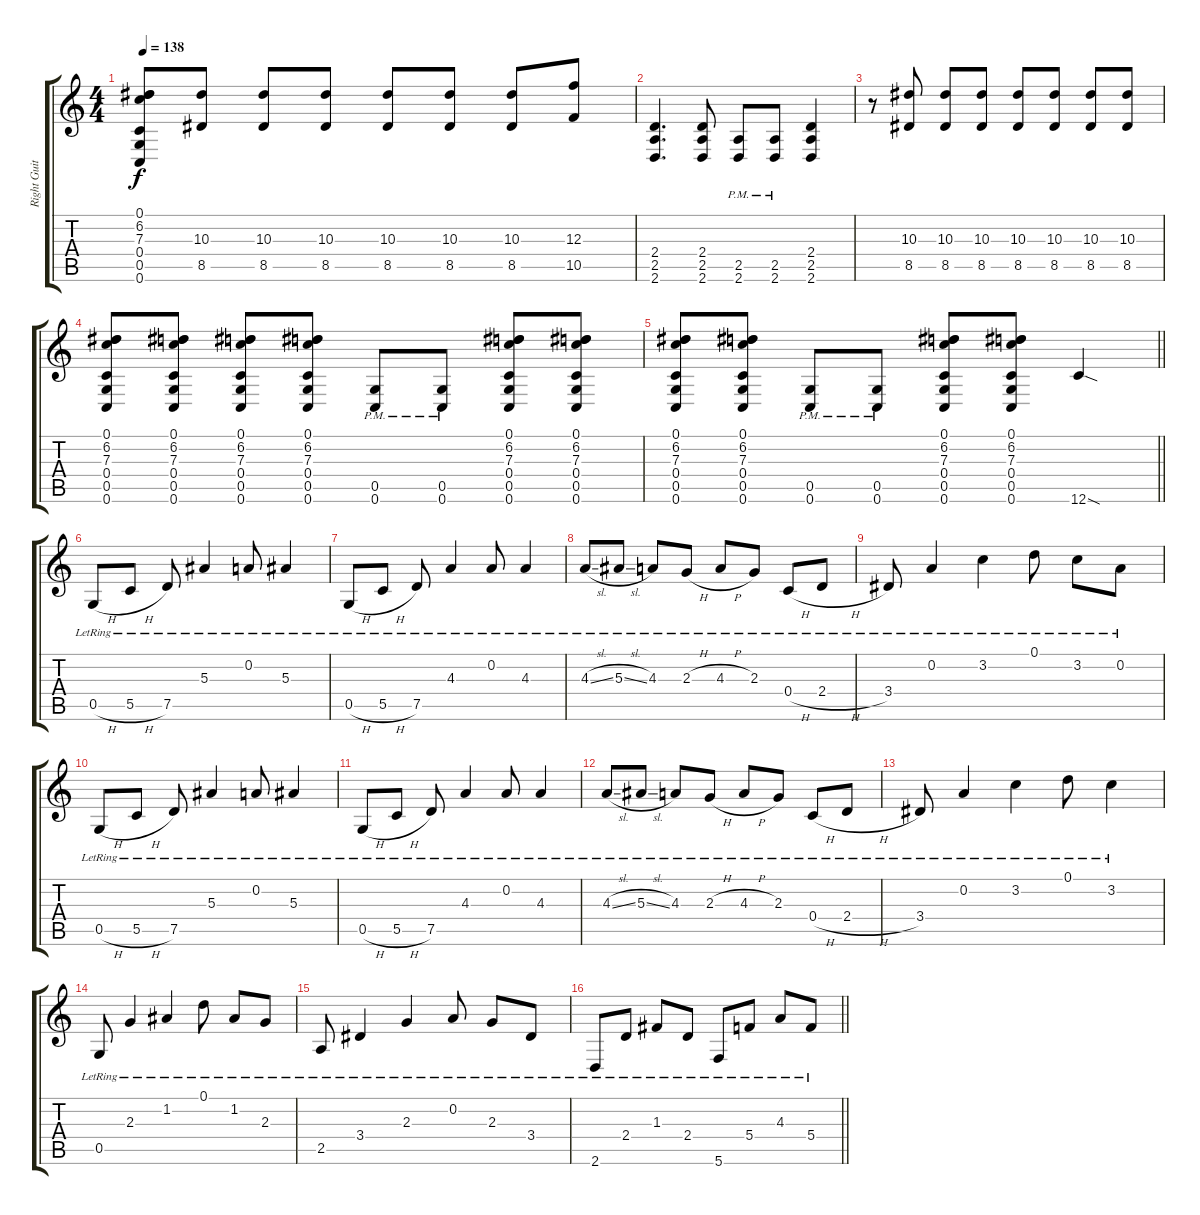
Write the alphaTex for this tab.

\track ("Right Guitar " "Right Guit") {instrument distortionguitar}
\staff {score tabs}
\tuning (D4 A3 F3 C3 G2 C2) {hide}
\ts (4 4)
\tempo 138
\clef g2
\ks c
(0.1{t} 6.2{t} 7.3{t} 0.4{t} 0.5{t} 0.6{t}).8{dy f} (10.3 8.5).8 (10.3 8.5).8 (10.3 8.5).8 (10.3 8.5).8 (10.3 8.5).8 (10.3 8.5).8 (12.3 10.5).8 |
(2.4 2.5 2.6).4{d} (2.4 2.5 2.6).8 (2.5{pm} 2.6{pm}).8 (2.5{pm} 2.6{pm}).8 (2.4 2.5 2.6).4 |
r.8 (10.3 8.5).8 (10.3 8.5).8 (10.3 8.5).8 (10.3 8.5).8 (10.3 8.5).8 (10.3 8.5).8 (10.3 8.5).8 |
(0.1 6.2 7.3 0.4 0.5 0.6).8 (0.1 6.2 7.3 0.4 0.5 0.6).8 (0.1 6.2 7.3 0.4 0.5 0.6).8 (0.1 6.2 7.3 0.4 0.5 0.6).8 (0.5{pm} 0.6{pm}).8 (0.5{pm} 0.6{pm}).8 (0.1 6.2 7.3 0.4 0.5 0.6).8 (0.1 6.2 7.3 0.4 0.5 0.6).8 |
\barLineRight lightlight
(0.1 6.2 7.3 0.4 0.5 0.6).8 (0.1 6.2 7.3 0.4 0.5 0.6).8 (0.5{pm} 0.6{pm}).8 (0.5{pm} 0.6{pm}).8 (0.1 6.2 7.3 0.4 0.5 0.6).8 (0.1 6.2 7.3 0.4 0.5 0.6).8 12.6{sod}.4 |
0.5{h lr}.8 5.5{h lr}.8 7.5{lr}.8 5.3{lr}.4 0.2{lr}.8 5.3{lr}.4 |
0.5{h lr}.8 5.5{h lr}.8 7.5{lr}.8 4.3{lr}.4 0.2{lr}.8 4.3{lr}.4 |
4.3{sl lr}.8 5.3{sl lr}.8 4.3{lr}.8 2.3{h lr}.8 4.3{h lr}.8 2.3{lr}.8 0.4{h lr}.8 2.4{h lr}.8 |
3.4{lr}.8 0.2{lr}.4 3.2{lr}.4 0.1{lr}.8 3.2{lr}.8 0.2{lr}.8 |
0.5{h lr}.8 5.5{h lr}.8 7.5{lr}.8 5.3{lr}.4 0.2{lr}.8 5.3{lr}.4 |
0.5{h lr}.8 5.5{h lr}.8 7.5{lr}.8 4.3{lr}.4 0.2{lr}.8 4.3{lr}.4 |
4.3{sl lr}.8 5.3{sl lr}.8 4.3{lr}.8 2.3{h lr}.8 4.3{h lr}.8 2.3{lr}.8 0.4{h lr}.8 2.4{h lr}.8 |
3.4{lr}.8 0.2{lr}.4 3.2{lr}.4 0.1{lr}.8 3.2{lr}.4 |
0.5{lr}.8 2.3{lr}.4 1.2{lr}.4 0.1{lr}.8 1.2{lr}.8 2.3{lr}.8 |
2.5{lr}.8 3.4{lr}.4 2.3{lr}.4 0.2{lr}.8 2.3{lr}.8 3.4{lr}.8 |
\barLineRight lightlight
2.6{lr}.8 2.4{lr}.8 1.3{lr}.8 2.4{lr}.8 5.6{lr}.8 5.4{lr}.8 4.3{lr}.8 5.4{lr}.8
